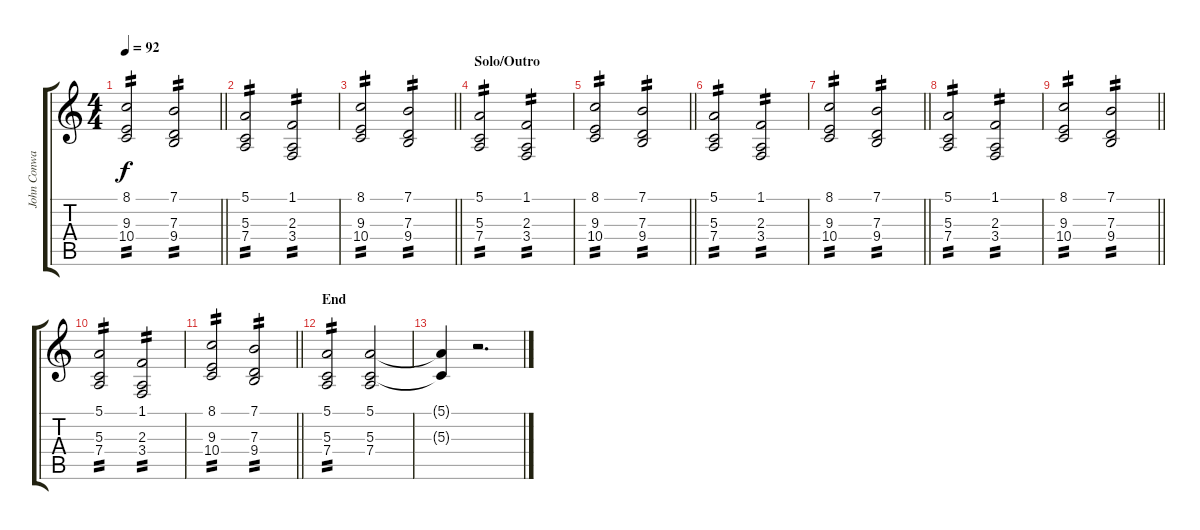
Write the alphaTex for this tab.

\track ("John Conway" "John Conwa") {instrument electricpiano1}
\staff {score tabs}
\tuning (E4 B3 G3 D3 A2 E2) {hide}
\ts (4 4)
\tempo 92
\clef g2
\barLineRight lightlight
\ks c
(8.1 9.3 10.4).2{tp 2 dy f} (7.1 7.3 9.4).2{tp 2} |
(5.1 5.3 7.4).2{tp 2} (1.1 2.3 3.4).2{tp 2} |
\barLineRight lightlight
(8.1 9.3 10.4).2{tp 2} (7.1 7.3 9.4).2{tp 2} |
\section ("" "Solo/Outro")
(5.1 5.3 7.4).2{tp 2} (1.1 2.3 3.4).2{tp 2} |
\barLineRight lightlight
(8.1 9.3 10.4).2{tp 2} (7.1 7.3 9.4).2{tp 2} |
(5.1 5.3 7.4).2{tp 2} (1.1 2.3 3.4).2{tp 2} |
\barLineRight lightlight
(8.1 9.3 10.4).2{tp 2} (7.1 7.3 9.4).2{tp 2} |
(5.1 5.3 7.4).2{tp 2} (1.1 2.3 3.4).2{tp 2} |
\barLineRight lightlight
(8.1 9.3 10.4).2{tp 2} (7.1 7.3 9.4).2{tp 2} |
(5.1 5.3 7.4).2{tp 2} (1.1 2.3 3.4).2{tp 2} |
\barLineRight lightlight
(8.1 9.3 10.4).2{tp 2} (7.1 7.3 9.4).2{tp 2} |
\section ("" "End")
(5.1 5.3 7.4).2{tp 2} (5.1 5.3 7.4).2 |
(5.1{t} 5.3{t}).4 r.2{d}
